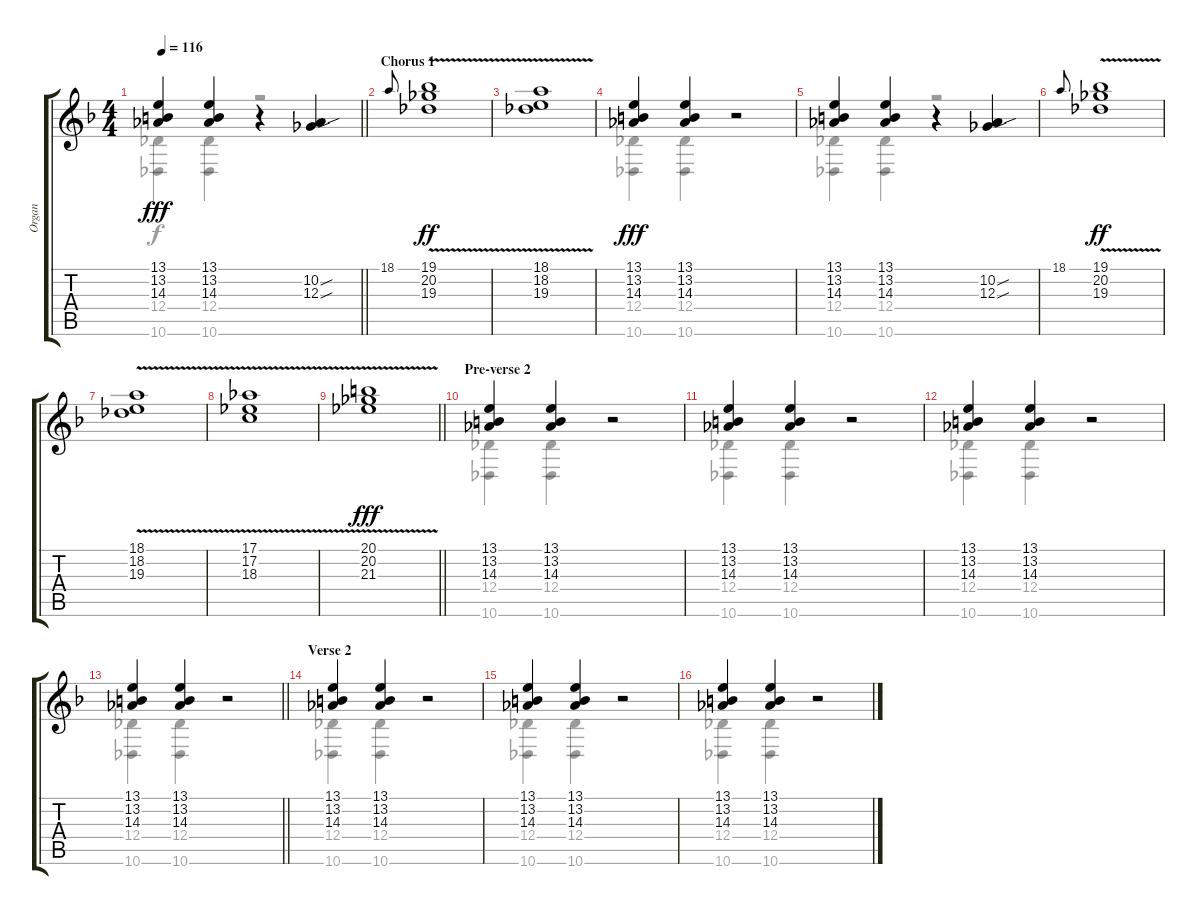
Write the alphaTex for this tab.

\track ("Organ" "Organ") {instrument percussiveorgan}
\staff {score tabs}
\tuning (Eb4 Bb3 Gb3 Db3 Ab2 Eb2) {hide}
\voice
\ts (4 4)
\tempo 116
\clef g2
\barLineRight lightlight
\ks f
(13.1 13.2 14.3).4{dy fff} (13.1 13.2 14.3).4 r.4 (10.2{sou} 12.3{sou}).4{volume 9} |
\section ("" "Chorus 1")
18.1.8{gr onbeat} (19.1{v} 20.2{v} 19.3{v}).1{dy ff} |
(18.1{v} 18.2{v} 19.3{v}).1 |
(13.1 13.2 14.3).4{dy fff volume 8 instrument rockorgan} (13.1 13.2 14.3).4 r.2 |
(13.1 13.2 14.3).4 (13.1 13.2 14.3).4 r.4 (10.2{sou} 12.3{sou}).4{volume 9} |
18.1.8{gr onbeat} (19.1{v} 20.2{v} 19.3{v}).1{dy ff} |
(18.1{v} 18.2{v} 19.3{v}).1 |
(17.1{v} 17.2{v} 18.3{v}).1 |
\barLineRight lightlight
(20.1{v} 20.2{v} 21.3{v}).1{dy fff} |
\section ("" "Pre-verse 2")
(13.1 13.2 14.3).4{volume 7} (13.1 13.2 14.3).4 r.2 |
(13.1 13.2 14.3).4 (13.1 13.2 14.3).4 r.2 |
(13.1 13.2 14.3).4 (13.1 13.2 14.3).4 r.2 |
\barLineRight lightlight
(13.1 13.2 14.3).4 (13.1 13.2 14.3).4 r.2 |
\section ("" "Verse 2")
(13.1 13.2 14.3).4 (13.1 13.2 14.3).4 r.2 |
(13.1 13.2 14.3).4 (13.1 13.2 14.3).4 r.2 |
(13.1 13.2 14.3).4 (13.1 13.2 14.3).4 r.2
\voice
\clef g2
\ottava regular
\simile none
\barLineRight lightlight
\ks f
(12.4 10.6).4{dy f} (12.4 10.6).4 r.2 |
|
|
(12.4 10.6).4 (12.4 10.6).4 r.2 |
(12.4 10.6).4 (12.4 10.6).4 r.2 |
|
|
|
\barLineRight lightlight
|
(12.4 10.6).4 (12.4 10.6).4 r.2 |
(12.4 10.6).4 (12.4 10.6).4 r.2 |
(12.4 10.6).4 (12.4 10.6).4 r.2 |
\barLineRight lightlight
(12.4 10.6).4 (12.4 10.6).4 r.2 |
(12.4 10.6).4 (12.4 10.6).4 r.2 |
(12.4 10.6).4 (12.4 10.6).4 r.2 |
(12.4 10.6).4 (12.4 10.6).4 r.2
